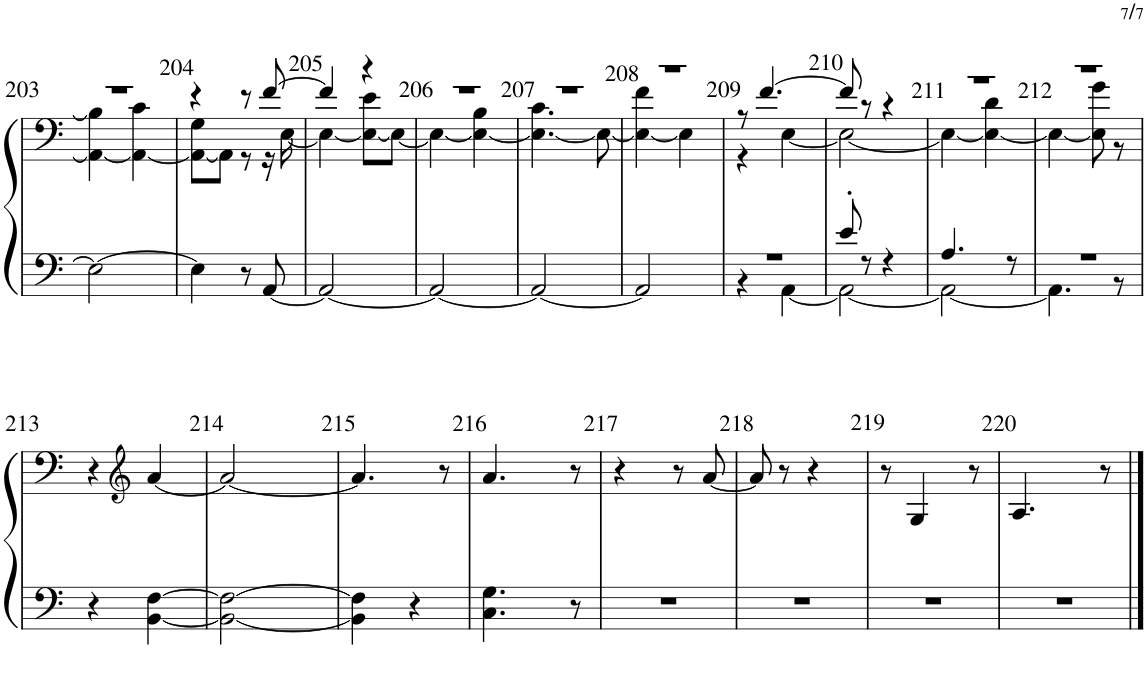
**kern	**kern
*part1	*part1
*staff2	*staff1
*I"ピアノ	*
!!LO:PB:g=z
*clefF4	*clefF4
*k[]	*k[]
*M4/8	*M4/8
=203	=203
*	*^
2E\_	2r	4AA\_ 4B\]
.	.	4AA\_ 4c\
=204	=204	=204
4E\]	4r	8AA\_ 8G\L
.	.	8AA\J]
8r	8r	8r
[8AA/	[8f/	16r
.	.	[16E\
=205	=205	=205
2AA/_	4f/]	4E\_
.	4r	8E\_ 8e\L
.	.	8E\J_
=206	=206	=206
2AA/_	2r	4E\_
.	.	4E\_ 4B\
=207	=207	=207
2AA/_	2r	4.E\_ 4.c\
.	.	8E\_
=208	=208	=208
2AA/]	2r	4E\_ 4f\
.	.	4E\]
=209	=209	=209
*^	*	*
2r	4r	8r	4r
.	.	[4.f/	.
.	[4AA\	.	[4E\
=210	=210	=210	=210
8e'/	2AA\_	8f/]	2E\_
8r	.	8r	.
4r	.	4r	.
=211	=211	=211	=211
4.A/	2AA\_	2r	4E\_
.	.	.	4E\_ 4d\
8r	.	.	.
=212	=212	=212	=212
2r	4.AA\]	2r	4E\_
.	.	.	8E\] 8g\
.	8r	.	8r
*v	*v	*	*
*	*v	*v
!!LO:LB:g=z
=213	=213
4r	4r
*	*clefG2
[4BB\ [4F\	[4a/
=214	=214
2BB\_ 2F\_	2a/_
=215	=215
4BB\] 4F\]	4.a/]
4r	.
.	8r
=216	=216
4.C\ 4.G\	4.a/
8r	8r
=217	=217
2r	4r
.	8r
.	[8a/
=218	=218
2r	8a/]
.	8r
.	4r
=219	=219
2r	8r
.	4G/
.	8r
=220	=220
2r	4.A/
.	8r
==	==
*-	*-
